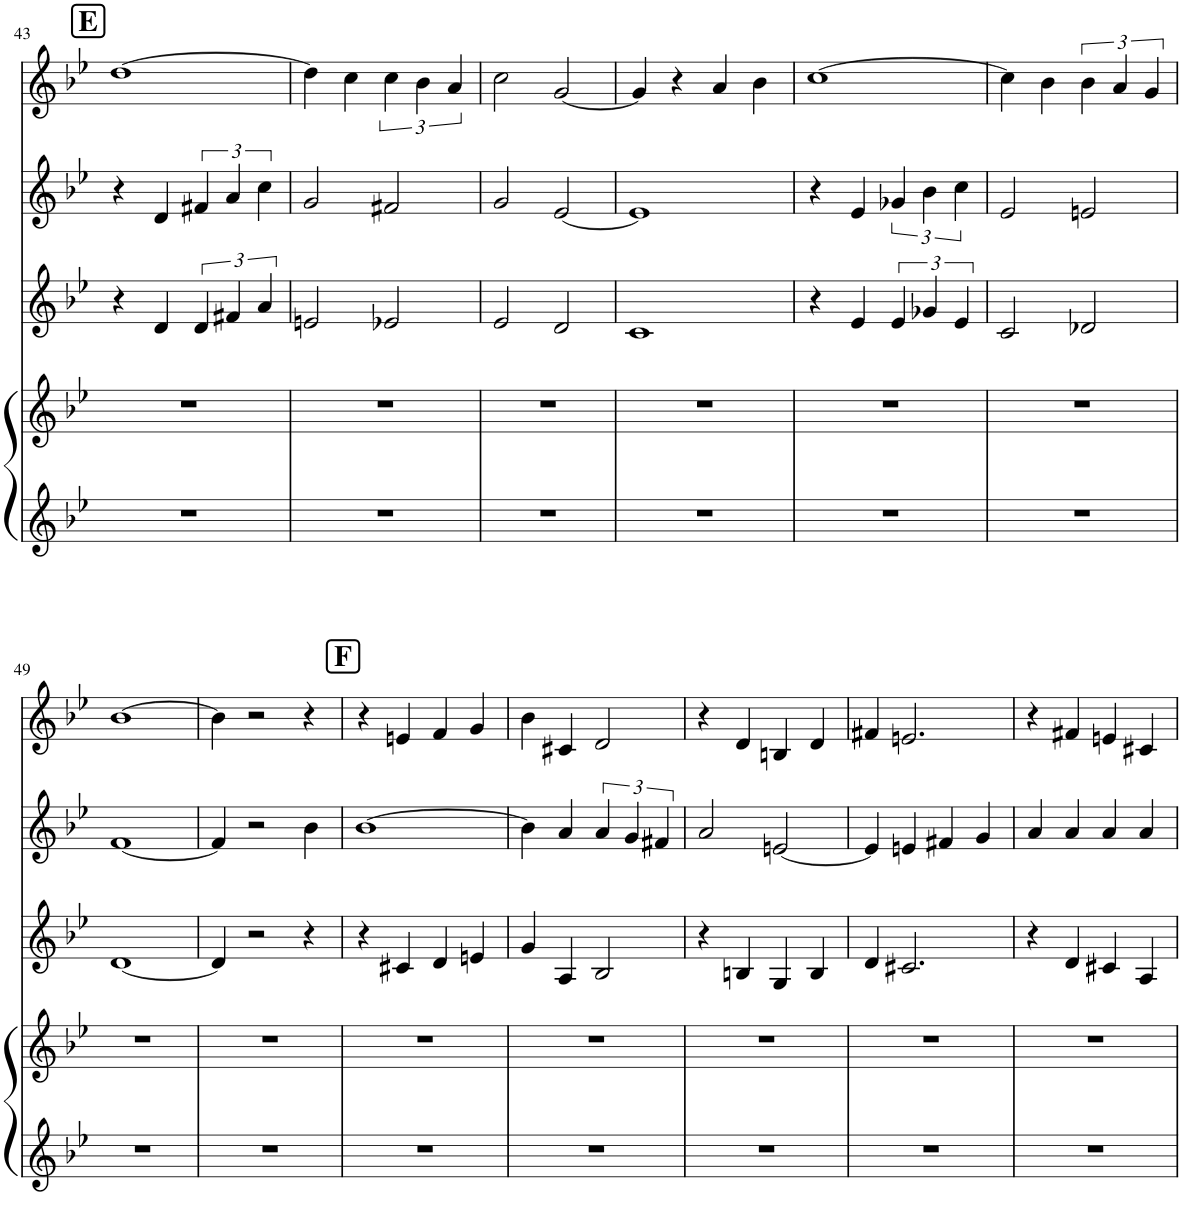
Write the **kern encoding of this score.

**kern	**kern	**kern	**kern	**kern
*part4	*part4	*part3	*part2	*part1
*staff5	*staff4	*staff3	*staff2	*staff1
*I"Piano	*	*I"Piano	*I"Piano	*I"Piano
*I'Pno	*	*I'Pno	*I'Pno	*I'Pno
!!LO:PB:g=z
*clefG2	*clefG2	*clefG2	*clefG2	*clefG2
*k[b-e-]	*k[b-e-]	*k[b-e-]	*k[b-e-]	*k[b-e-]
*M2/2	*M2/2	*M2/2	*M2/2	*M2/2
*met(c|)	*met(c|)	*met(c|)	*met(c|)	*met(c|)
!!LO:REH:place=s1:a:B:cj:fs=14:t=E
=43	=43	=43	=43	=43
1r	1r	4r	4r	[1dd
.	.	4d/	4d/	.
.	.	6d/	6f#X/	.
.	.	6f#X/	6a/	.
.	.	6a/	6cc\	.
=44	=44	=44	=44	=44
1r	1r	2en/	2g/	4dd\]
.	.	.	.	4cc\
.	.	2e-X/	2f#X/	6cc\
.	.	.	.	6b-\
.	.	.	.	6a/
=45	=45	=45	=45	=45
1r	1r	2e-/	2g/	2cc\
.	.	2d/	[2e-/	[2g/
=46	=46	=46	=46	=46
1r	1r	1c	1e-]	4g/]
.	.	.	.	4r
.	.	.	.	4a/
.	.	.	.	4b-\
=47	=47	=47	=47	=47
1r	1r	4r	4r	[1cc
.	.	4e-/	4e-/	.
.	.	6e-/	6g-X/	.
.	.	6g-X/	6b-\	.
.	.	6e-/	6cc\	.
=48	=48	=48	=48	=48
1r	1r	2c/	2e-/	4cc\]
.	.	.	.	4b-\
.	.	2d-X/	2en/	6b-\
.	.	.	.	6a/
.	.	.	.	6g/
!!LO:LB:g=z
=49	=49	=49	=49	=49
1r	1r	[1d	[1f	[1b-
=50	=50	=50	=50	=50
1r	1r	4d/]	4f/]	4b-\]
.	.	2r	2r	2r
.	.	4r	4b-\	4r
!!LO:REH:place=s1:a:B:cj:fs=14:t=F
=51	=51	=51	=51	=51
1r	1r	4r	[1b-	4r
.	.	4c#X/	.	4en/
.	.	4d/	.	4f/
.	.	4en/	.	4g/
=52	=52	=52	=52	=52
1r	1r	4g/	4b-\]	4b-\
.	.	4A/	4a/	4c#X/
.	.	2B-/	6a/	2d/
.	.	.	6g/	.
.	.	.	6f#X/	.
=53	=53	=53	=53	=53
1r	1r	4r	2a/	4r
.	.	4Bn/	.	4d/
.	.	4G/	[2en/	4Bn/
.	.	4B/	.	4d/
=54	=54	=54	=54	=54
1r	1r	4d/	4e/]	4f#X/
.	.	2.c#X/	4en/	2.en/
.	.	.	4f#X/	.
.	.	.	4g/	.
=55	=55	=55	=55	=55
1r	1r	4r	4a/	4r
.	.	4d/	4a/	4f#X/
.	.	4c#X/	4a/	4en/
.	.	4A/	4a/	4c#X/
=	=	=	=	=
*-	*-	*-	*-	*-
